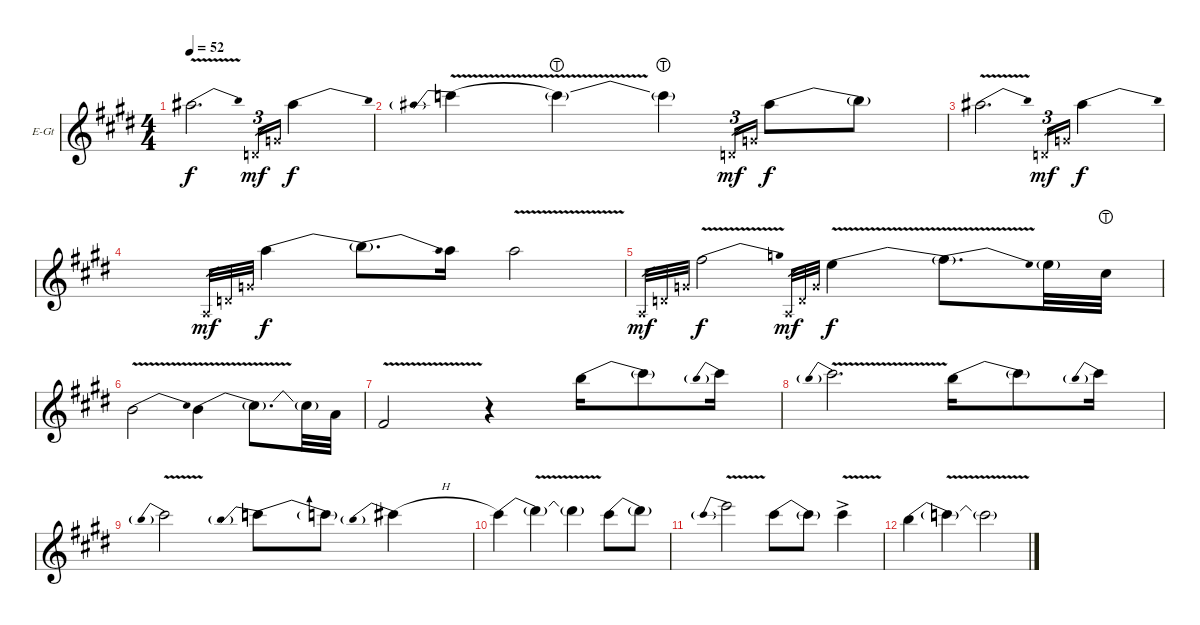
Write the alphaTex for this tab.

\defaultSystemsLayout 4
\bracketExtendMode groupsimilarinstruments
\firstSystemTrackNameOrientation horizontal
\otherSystemsTrackNameOrientation horizontal
\track ("Electric Guitar (melody)" "E-Gt") {instrument overdrivenguitar}
\staff {score}
\tuning (E4 B3 G3 D3 A2 E2)
\ts (4 4)
\tempo 52
\clef g2
\ks c#minor
11.2{be (bend 0 0 15 2) v}.2{d dy f} 0.4{x}.16{tu (3 2) gr dy mf} 0.3{x}.16{tu (3 2) gr} 11.2{be (bend 0 0 14.399999999999999 2)}.4{dy f} |
11.2{be (prebend 0 4 60 4) v}.4 11.2{lht t}.4 11.2{lht t}.4 0.4{x}.16{tu (3 2) gr dy mf} 0.3{x}.16{tu (3 2) gr} 11.2{be (bend 0 0 14.399999999999999 2)}.8{dy f} 11.2{t}.8 |
11.2{be (bend 0 0 15 2) v}.2{d} 0.4{x}.16{tu (3 2) gr dy mf} 0.3{x}.16{tu (3 2) gr} 11.2{be (bend 0 0 14.399999999999999 2)}.4{dy f} |
0.5{x}.32{gr dy mf} 0.4{x}.32{gr} 0.3{x}.32{gr} 10.2{be (bend 0 0 36.6 4)}.4{dy f} 10.2{be (release 36 4 59.4 0) t}.8{d} 10.2.16 10.2{v}.2 |
0.5{x}.32{gr dy mf} 0.4{x}.32{gr} 0.3{x}.32{gr} 7.2{be (bend 0 0 15 2) v}.2{dy f} 0.5{x}.32{gr dy mf} 0.4{x}.32{gr} 0.3{x}.32{gr} 5.2{be (bend 0 0 13.799999999999999 4) v}.4{dy f} 5.2{be (release 46.199999999999996 4 59.4 0) t}.8{d} 5.2{g}.32 2.2{lht}.32 |
4.3{be (bend 0 0 15 4) v}.2 4.3{be (bend 0 0 15 4) v}.4 4.3{t}.8{d} 4.3{t}.32 2.3.32 |
4.4{v}.2 r.4 12.2{be (bend 0 0 15 4)}.16 12.2{t}.8 12.2{be (prebend 0 4 60 4)}.16 |
12.2{be (prebend 0 4 60 4) v}.2{d} 12.2{be (bend 0 0 15 4)}.16 12.2{t}.8 12.2{be (prebend 0 4 60 4)}.16 |
12.2{be (prebend 0 4 60 4) v}.2 12.2{be (prebendbend 0 2 58.199999999999996 3)}.8 12.2{t}.8 12.2{be (prebend 0 4 60 4) h}.4 |
14.2{be (bend 0 0 7.8 4)}.4 14.2{v t}.4 14.2{v t}.4 14.2{be (bend 0 0 15 4)}.8 14.2{t}.8 |
14.2{be (prebend 0 6 60 6) v}.2 14.2{be (bendrelease 0 0 19.2 4 57.599999999999994 4 59.4 0)}.8 14.2{t}.8 14.2{v ac}.4 |
12.2{be (bend 0 0 30 2)}.4 12.2{v t}.4 12.2{v t}.2
